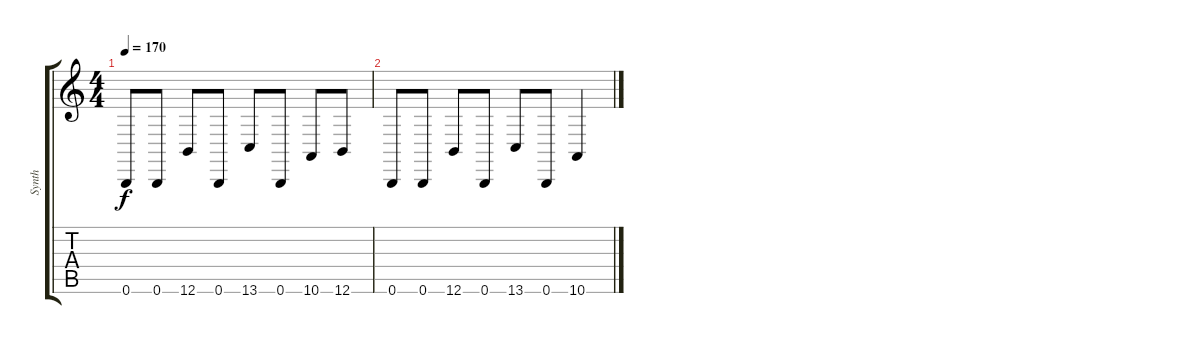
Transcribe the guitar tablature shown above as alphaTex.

\track ("Synth" "Synth") {instrument lead2sawtooth}
\staff {score tabs}
\tuning (Db4 Ab3 E3 B2 Gb2 B1) {hide}
\ts (4 4)
\tempo 170
\clef g2
\ks c
0.6.8{dy f} 0.6.8 12.6.8 0.6.8 13.6.8 0.6.8 10.6.8 12.6.8 |
0.6.8 0.6.8 12.6.8 0.6.8 13.6.8 0.6.8 10.6.4
